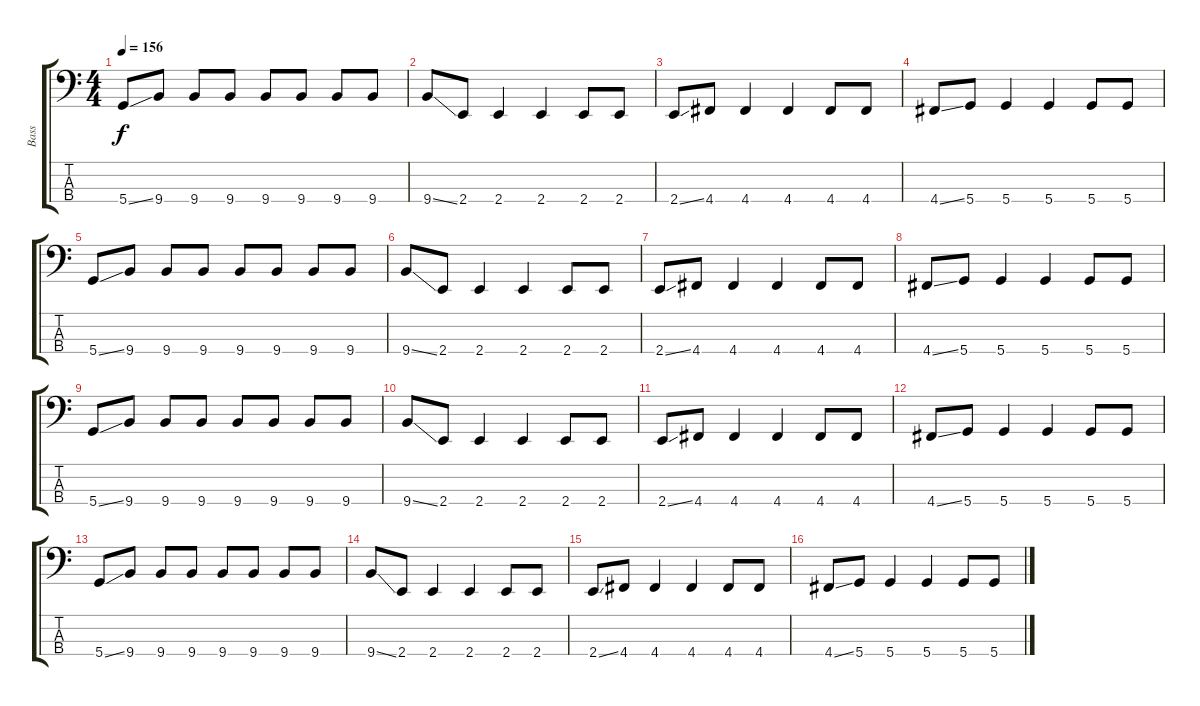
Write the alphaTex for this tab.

\track ("Bass" "Bass") {instrument fretlessbass}
\staff {score tabs}
\tuning (G2 D2 A1 D1) {hide}
\ts (4 4)
\tempo 156
\clef f4
\ks c
5.4{ss}.8{dy f} 9.4.8 9.4.8 9.4.8 9.4.8 9.4.8 9.4.8 9.4.8 |
9.4{ss}.8 2.4.8 2.4.4 2.4.4 2.4.8 2.4.8 |
2.4{ss}.8 4.4.8 4.4.4 4.4.4 4.4.8 4.4.8 |
4.4{ss}.8 5.4.8 5.4.4 5.4.4 5.4.8 5.4.8 |
5.4{ss}.8 9.4.8 9.4.8 9.4.8 9.4.8 9.4.8 9.4.8 9.4.8 |
9.4{ss}.8{volume 7} 2.4.8 2.4.4 2.4.4 2.4.8 2.4.8 |
2.4{ss}.8 4.4.8 4.4.4 4.4.4 4.4.8 4.4.8 |
4.4{ss}.8 5.4.8 5.4.4 5.4.4 5.4.8 5.4.8 |
5.4{ss}.8 9.4.8 9.4.8 9.4.8 9.4.8 9.4.8 9.4.8 9.4.8 |
9.4{ss}.8 2.4.8 2.4.4 2.4.4 2.4.8 2.4.8 |
2.4{ss}.8 4.4.8 4.4.4 4.4.4 4.4.8 4.4.8 |
4.4{ss}.8 5.4.8 5.4.4 5.4.4 5.4.8 5.4.8 |
5.4{ss}.8 9.4.8 9.4.8 9.4.8 9.4.8 9.4.8 9.4.8 9.4.8 |
9.4{ss}.8 2.4.8 2.4.4 2.4.4 2.4.8 2.4.8 |
2.4{ss}.8 4.4.8 4.4.4 4.4.4 4.4.8 4.4.8 |
4.4{ss}.8{volume 3} 5.4.8 5.4.4 5.4.4 5.4.8 5.4.8
